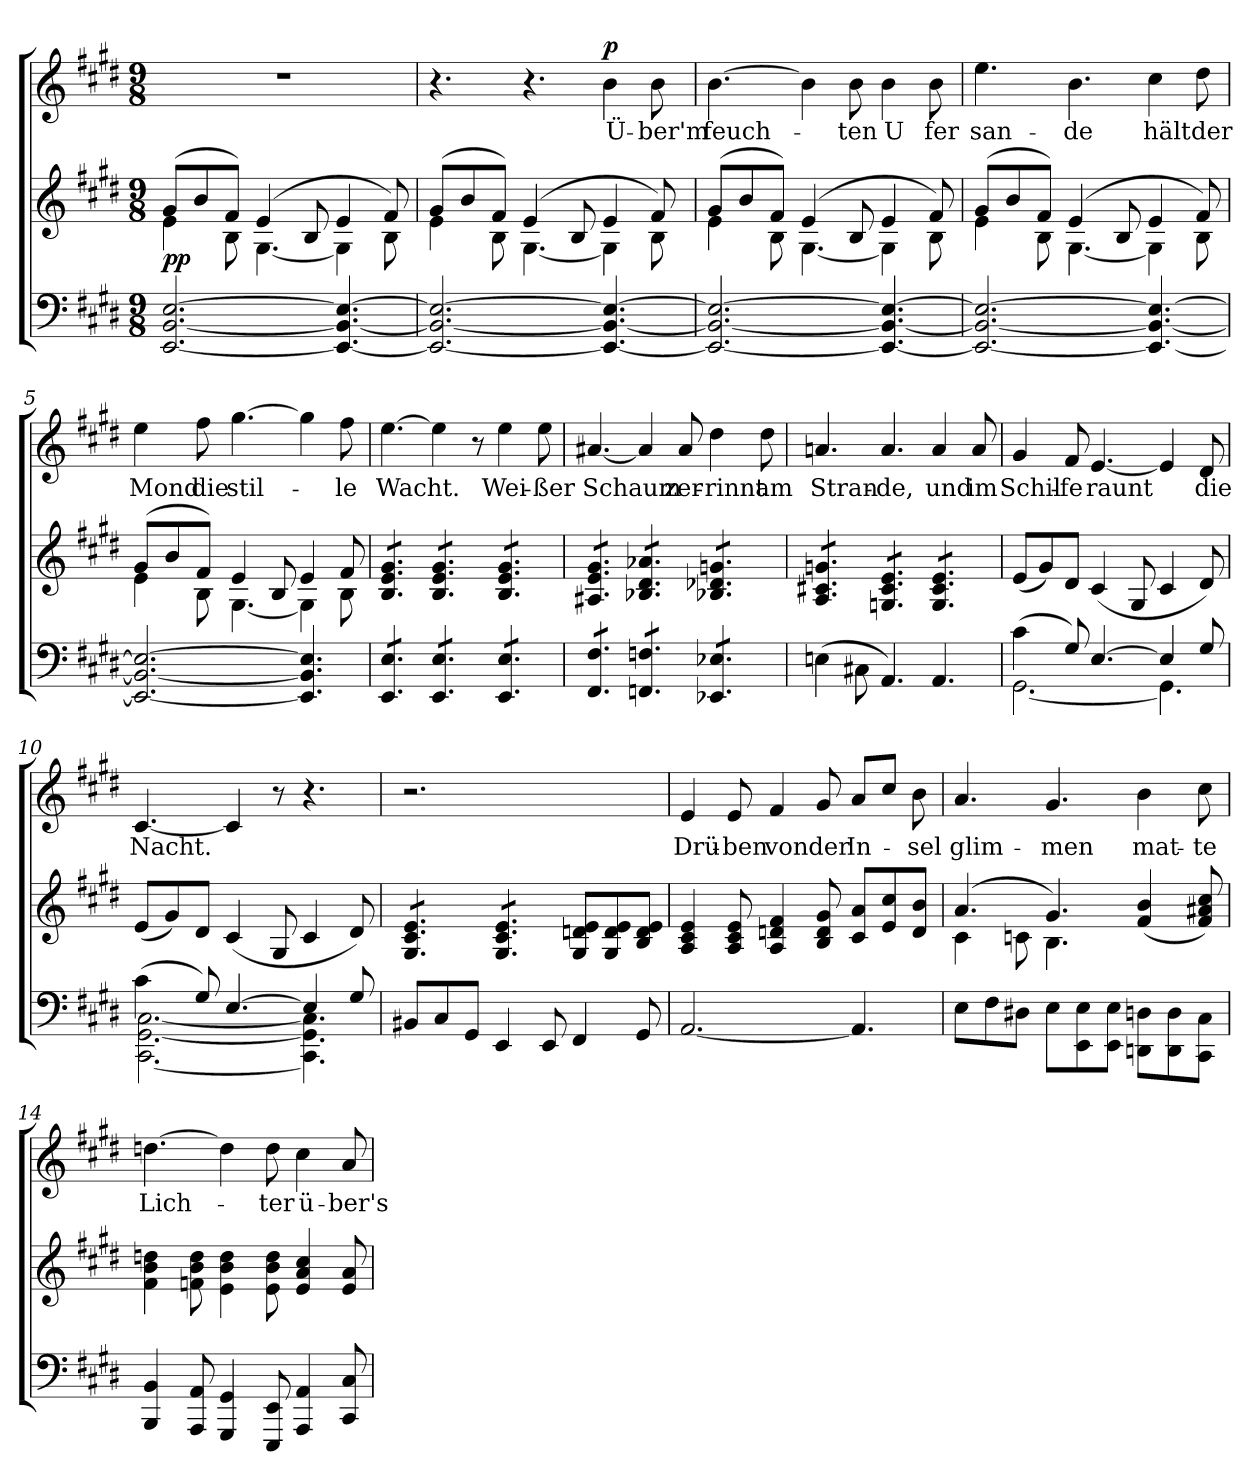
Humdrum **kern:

**kern	**kern	**dynam	**kern	**text	**dynam
*part2	*part2	*part2	*part1	*part1	*part1
*staff3	*staff2	*staff2/3	*staff1	*staff1	*staff1
*clefF4	*clefG2	*	*clefG2	*	*
*k[f#c#g#d#]	*k[f#c#g#d#]	*	*k[f#c#g#d#]	*	*
*M9/8	*M9/8	*	*M9/8	*	*
=1	=1	=1	=1	=1	=1
*	*^	*	*	*	*
[2.EE [2.BB [2.E	(8g#L	4e	p p	8%9r	.	.
.	8b	.	.	.	.	.
.	8f#J)	8B	.	.	.	.
.	(4e	[4.G#	.	.	.	.
.	8B	.	.	.	.	.
4.EE_ 4.BB_ 4.E_	4e	4G#]	.	.	.	.
.	8f#)	8B	.	.	.	.
=2	=2	=2	=2	=2	=2	=2
2.EE_ 2.BB_ 2.E_	(8g#L	4e	.	4.r	.	.
.	8b	.	.	.	.	.
.	8f#J)	8B	.	.	.	.
.	(4e	[4.G#	.	4.r	.	.
.	8B	.	.	.	.	.
!	!	!	!	!	!	!LO:DY:a
4.EE_ 4.BB_ 4.E_	4e	4G#]	.	4b	Ü-	p
.	8f#)	8B	.	8b	-ber'm	.
!!LO:LB:g=z
=3	=3	=3	=3	=3	=3	=3
2.EE_ 2.BB_ 2.E_	(8g#L	4e	.	[4.b	feuch-	.
.	8b	.	.	.	.	.
.	8f#J)	8B	.	.	.	.
.	(4e	[4.G#	.	4b]	.	.
.	8B	.	.	8b	-ten	.
4.EE_ 4.BB_ 4.E_	4e	4G#]	.	4b	U	.
.	8f#)	8B	.	8b	fer	.
=4	=4	=4	=4	=4	=4	=4
2.EE_ 2.BB_ 2.E_	(8g#L	4e	.	4.ee	san-	.
.	8b	.	.	.	.	.
.	8f#J)	8B	.	.	.	.
.	(4e	[4.G#	.	4.b	-de	.
.	8B	.	.	.	.	.
4.EE_ 4.BB_ 4.E_	4e	4G#]	.	4cc#	hält	.
.	8f#)	8B	.	8dd#	der	.
!!LO:LB:g=z
=5	=5	=5	=5	=5	=5	=5
2.EE_ 2.BB_ 2.E_	(8g#L	4e	.	4ee	Mond	.
.	8b	.	.	.	.	.
.	8f#J)	8B	.	8ff#	die	.
.	4e	[4.G#	.	[4.gg#	stil-	.
.	8B	.	.	.	.	.
4.EE] 4.BB] 4.E]	4e	4G#]	.	4gg#]	.	.
.	8f#	8B	.	8ff#	-le	.
*	*v	*v	*	*	*	*
=6	=6	=6	=6	=6	=6
*tremolo	*	*	*	*	*
*	*tremolo	*	*	*	*
8EE 8EL	8B 8e 8g#L	.	[4.ee	Wacht.	.
8EE 8E	8B 8e 8g#	.	.	.	.
8EE 8EJ	8B 8e 8g#J	.	.	.	.
8EE 8EL	8B 8e 8g#L	.	4ee]	.	.
8EE 8E	8B 8e 8g#	.	.	.	.
8EE 8EJ	8B 8e 8g#J	.	8r	.	.
8EE 8EL	8B 8e 8g#L	.	4ee	Wei-	.
8EE 8E	8B 8e 8g#	.	.	.	.
8EE 8EJ	8B 8e 8g#J	.	8ee	-ßer	.
!!LO:LB:g=z
=7	=7	=7	=7	=7	=7
8FF# 8F#L	8A#X 8e 8g#L	.	[4.a#X	Schaum	.
8FF# 8F#	8A#X 8e 8g#	.	.	.	.
8FF# 8F#J	8A#X 8e 8g#J	.	.	.	.
8FFn 8FnL	8B-X 8d# 8a-XL	.	4a#]	.	.
8FFn 8Fn	8B-X 8d# 8a-X	.	.	.	.
8FFn 8FnJ	8B-X 8d# 8a-XJ	.	8a#	zer-	.
8EE-X 8E-XL	8B-X 8d-X 8gnL	.	4dd#	-rinnt	.
8EE-X 8E-X	8B-X 8d-X 8gn	.	.	.	.
8EE-X 8E-XJ	8B-X 8d-X 8gnJ	.	8dd#	am	.
*Xtremolo	*	*	*	*	*
=8	=8	=8	=8	=8	=8
(4En	8A 8c#X 8gnL	.	4.an	Stran-	.
.	8A 8c#X 8gn	.	.	.	.
8C#X\	8A 8c#X 8gnJ	.	.	.	.
4.AA)	8Gn 8c# 8eL	.	4.a	-de,	.
.	8Gn 8c# 8e	.	.	.	.
.	8Gn 8c# 8eJ	.	.	.	.
4.AA	8G 8c# 8eL	.	4a	und	.
.	8G 8c# 8e	.	.	.	.
.	8G 8c# 8eJ	.	8a	im	.
*	*Xtremolo	*	*	*	*
!!LO:PB:g=z
=9	=9	=9	=9	=9	=9
*^	*	*	*	*	*
(<4c#\	[2.GG#	(>8eL	.	4g#	Schil-	.
.	.	8g#)	.	.	.	.
8G#)	.	8d#J	.	8f#	-fe	.
[4.E	.	(>4c#	.	[4.e	raunt	.
.	.	8G#	.	.	.	.
4E]	4.GG#]	4c#	.	4e]	.	.
8G#	.	8d#)	.	8d#	die	.
=10	=10	=10	=10	=10	=10	=10
(<4c#\	[2.CC# [2.GG# [2.C#	(>8eL	.	[4.c#	Nacht.	.
.	.	8g#)	.	.	.	.
8G#)	.	8d#J	.	.	.	.
[4.E	.	(>4c#	.	4c#]	.	.
.	.	8G#	.	8r	.	.
4E]	4.CC#] 4.GG#] 4.C#]	4c#	.	4.r	.	.
8G#	.	8d#)	.	.	.	.
*v	*v	*	*	*	*	*
!!LO:LB:g=z
=11	=11	=11	=11	=11	=11
*	*tremolo	*	*	*	*
8BB#XL	8G# 8c# 8eL	.	2.r	.	.
8C#	8G# 8c# 8e	.	.	.	.
8GG#J	8G# 8c# 8eJ	.	.	.	.
4EE	8G# 8c# 8eL	.	.	.	.
.	8G# 8c# 8e	.	.	.	.
8EE	8G# 8c# 8eJ	.	.	.	.
*	*Xtremolo	*	*	*	*
4FF#	8G# 8dn 8eL	.	4.ryy	.	.
.	8G# 8d 8e	.	.	.	.
8GG#	8B 8d 8eJ	.	.	.	.
=12	=12	=12	=12	=12	=12
[2.AA	4A 4c# 4e	.	4e	Drü-	.
.	8A 8c# 8e	.	8e	-ben	.
.	4A 4dn 4f#	.	4f#	von	.
.	8B 8d 8g#	.	8g#	der	.
4.AA]	8c# 8aL	.	8a/L	In-	.
.	8e 8cc#	.	8cc#/J	.	.
.	8d 8bJ	.	8b	-sel	.
!!LO:LB:g=z
=13	=13	=13	=13	=13	=13
*	*^	*	*	*	*
8EL	(4.a	4c#	.	4.a	glim-	.
8F#	.	.	.	.	.	.
8D#XJ	.	8cn	.	.	.	.
8E\L	4.g#)	4.B	.	4.g#	-men	.
8EE\ 8E\	.	.	.	.	.	.
8EE\ 8E\J	.	.	.	.	.	.
8DDn\ 8Dn\L	(>4f# 4b	4.ryy	.	4b	mat-	.
8DD\ 8D\	.	.	.	.	.	.
8CC#\ 8C#\J	8f# 8a#X 8cc#)	.	.	8cc#	-te	.
*	*v	*v	*	*	*	*
=14	=14	=14	=14	=14	=14
4BBB 4BB	4f#\ 4b\ 4ddn\	.	[4.ddn	Lich-	.
8AAA 8AA	8fn\ 8b\ 8dd\	.	.	.	.
4GGG# 4GG#	4e\ 4b\ 4dd\	.	4dd]	.	.
8EEE 8EE	8e\ 8b\ 8dd\	.	8dd	-ter	.
4AAA 4AA	4e 4a 4cc#	.	4cc#	ü-	.
8CC# 8C#	8e 8a	.	8a	-ber's	.
=	=	=	=	=	=
*-	*-	*-	*-	*-	*-
